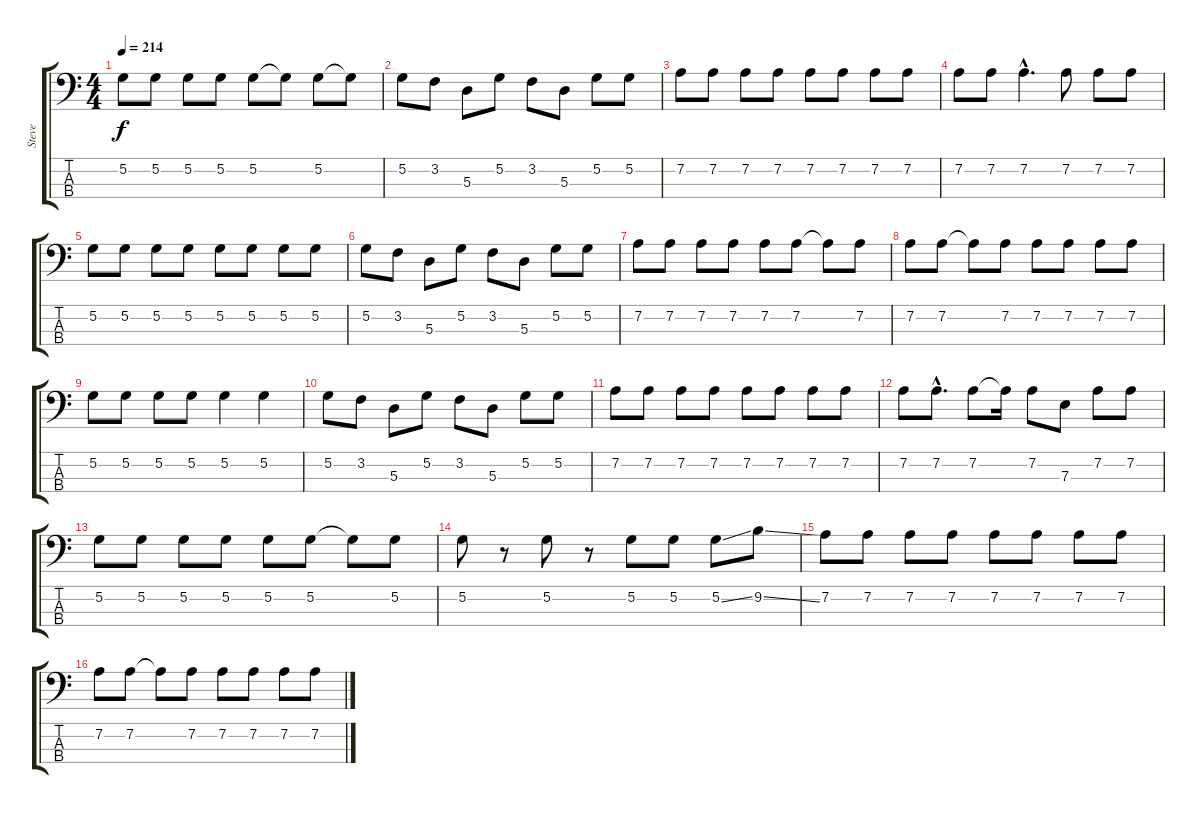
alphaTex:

\track ("Steve" "Steve") {instrument electricbassfinger}
\staff {score tabs}
\tuning (G2 D2 A1 E1) {hide}
\ts (4 4)
\tempo 214
\clef f4
\ks c
5.2.8{dy f} 5.2.8 5.2.8 5.2.8 5.2.8 5.2{t}.8 5.2.8 5.2{t}.8 |
5.2.8 3.2.8 5.3.8 5.2.8 3.2.8 5.3.8 5.2.8 5.2.8 |
7.2.8 7.2.8 7.2.8 7.2.8 7.2.8 7.2.8 7.2.8 7.2.8 |
7.2.8 7.2.8 7.2{hac}.4{d} 7.2.8 7.2.8 7.2.8 |
5.2.8 5.2.8 5.2.8 5.2.8 5.2.8 5.2.8 5.2.8 5.2.8 |
5.2.8 3.2.8 5.3.8 5.2.8 3.2.8 5.3.8 5.2.8 5.2.8 |
7.2.8 7.2.8 7.2.8 7.2.8 7.2.8 7.2.8 7.2{t}.8 7.2.8 |
7.2.8 7.2.8 7.2{t}.8 7.2.8 7.2.8 7.2.8 7.2.8 7.2.8 |
5.2.8 5.2.8 5.2.8 5.2.8 5.2.4 5.2.4 |
5.2.8 3.2.8 5.3.8 5.2.8 3.2.8 5.3.8 5.2.8 5.2.8 |
7.2.8 7.2.8 7.2.8 7.2.8 7.2.8 7.2.8 7.2.8 7.2.8 |
7.2.8 7.2{hac}.8{d} 7.2.8 7.2{t}.16 7.2.8 7.3.8 7.2.8 7.2.8 |
5.2.8 5.2.8 5.2.8 5.2.8 5.2.8 5.2.8 5.2{t}.8 5.2.8 |
5.2.8 r.8 5.2.8 r.8 5.2.8 5.2.8 5.2{ss}.8 9.2{ss}.8 |
7.2.8 7.2.8 7.2.8 7.2.8 7.2.8 7.2.8 7.2.8 7.2.8 |
7.2.8 7.2.8 7.2{t}.8 7.2.8 7.2.8 7.2.8 7.2.8 7.2.8
